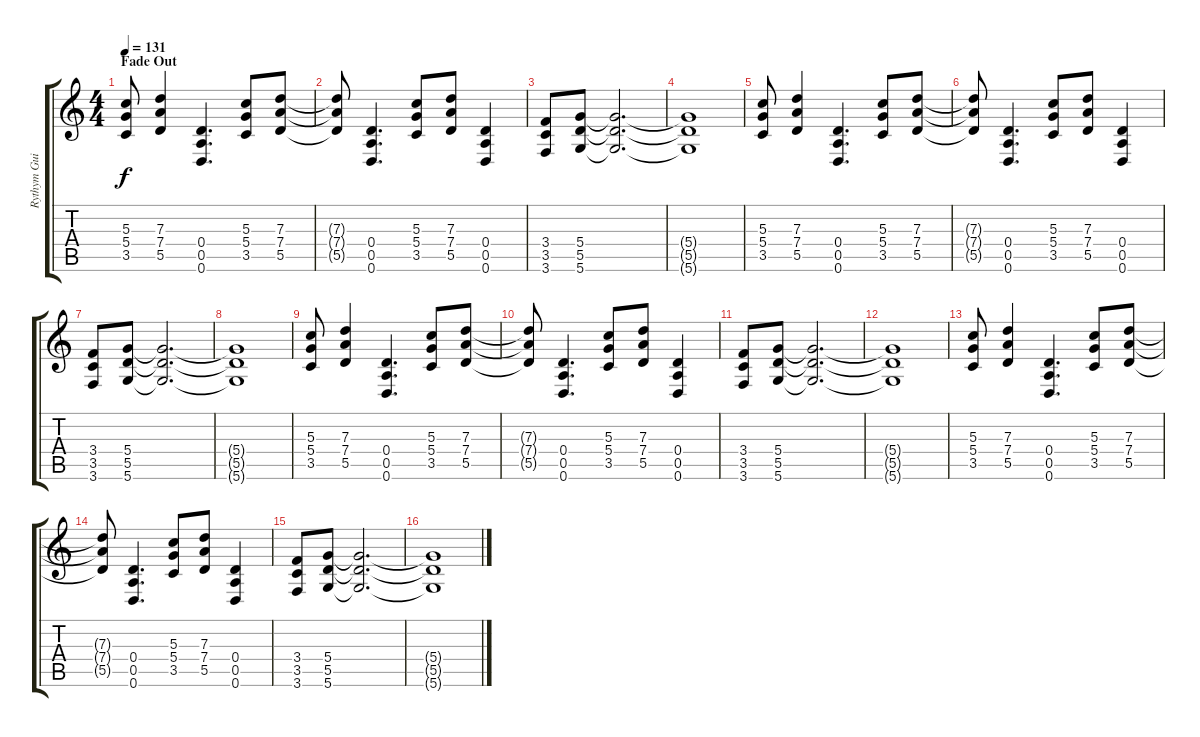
\track ("Rythym Guitar" "Rythym Gui") {instrument overdrivenguitar}
\staff {score tabs}
\tuning (E4 B3 G3 D3 A2 D2) {hide}
\ts (4 4)
\section ("" "Fade Out")
\tempo 131
\clef g2
\ks c
(5.3 5.4 3.5).8{dy f} (7.3 7.4 5.5).4 (0.4 0.5 0.6).4{d} (5.3 5.4 3.5).8 (7.3 7.4 5.5).8 |
(7.3{t} 7.4{t} 5.5{t}).8 (0.4 0.5 0.6).4{d} (5.3 5.4 3.5).8 (7.3 7.4 5.5).8 (0.4 0.5 0.6).4 |
(3.4 3.5 3.6).8 (5.4 5.5 5.6).8 (5.4{t} 5.5{t} 5.6{t}).2{d} |
(5.4{t} 5.5{t} 5.6{t}).1 |
(5.3 5.4 3.5).8 (7.3 7.4 5.5).4 (0.4 0.5 0.6).4{d} (5.3 5.4 3.5).8 (7.3 7.4 5.5).8 |
(7.3{t} 7.4{t} 5.5{t}).8 (0.4 0.5 0.6).4{d} (5.3 5.4 3.5).8 (7.3 7.4 5.5).8 (0.4 0.5 0.6).4 |
(3.4 3.5 3.6).8 (5.4 5.5 5.6).8 (5.4{t} 5.5{t} 5.6{t}).2{d} |
(5.4{t} 5.5{t} 5.6{t}).1 |
(5.3 5.4 3.5).8 (7.3 7.4 5.5).4 (0.4 0.5 0.6).4{d} (5.3 5.4 3.5).8 (7.3 7.4 5.5).8 |
(7.3{t} 7.4{t} 5.5{t}).8 (0.4 0.5 0.6).4{d} (5.3 5.4 3.5).8 (7.3 7.4 5.5).8 (0.4 0.5 0.6).4{volume 7} |
(3.4 3.5 3.6).8 (5.4 5.5 5.6).8 (5.4{t} 5.5{t} 5.6{t}).2{d} |
(5.4{t} 5.5{t} 5.6{t}).1 |
(5.3 5.4 3.5).8 (7.3 7.4 5.5).4 (0.4 0.5 0.6).4{d} (5.3 5.4 3.5).8 (7.3 7.4 5.5).8 |
(7.3{t} 7.4{t} 5.5{t}).8 (0.4 0.5 0.6).4{d} (5.3 5.4 3.5).8 (7.3 7.4 5.5).8 (0.4 0.5 0.6).4 |
(3.4 3.5 3.6).8{volume 6} (5.4 5.5 5.6).8 (5.4{t} 5.5{t} 5.6{t}).2{d} |
(5.4{t} 5.5{t} 5.6{t}).1
